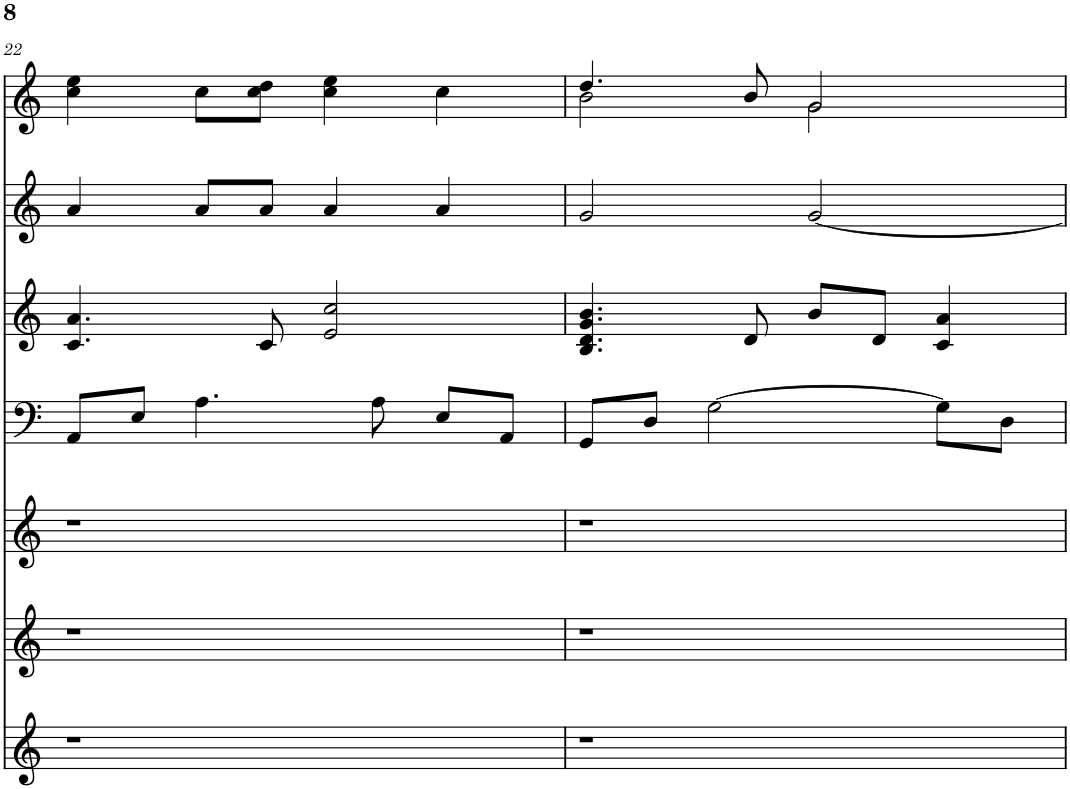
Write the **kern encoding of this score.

**kern	**kern	**kern	**kern	**kern	**kern	**kern
*part7	*part6	*part5	*part4	*part3	*part2	*part1
*staff7	*staff6	*staff5	*staff4	*staff3	*staff2	*staff1
*I"Piano	*I"Piano	*I"Piano	*I"Piano	*I"Piano	*I"Piano	*I"Piano
*I'Pno	*I'Pno	*I'Pno	*I'Pno	*I'Pno	*I'Pno	*I'Pno
!!LO:PB:g=z
*clefG2	*clefG2	*clefG2	*clefF4	*clefG2	*clefG2	*clefG2
*k[]	*k[]	*k[]	*k[]	*k[]	*k[]	*k[]
*	*	*	*M4/4	*M4/4	*M4/4	*M4/4
*	*	*	*met(c)	*met(c)	*met(c)	*met(c)
=22	=22	=22	=22	=22	=22	=22
1r	1r	1r	8AA/L	4.c/ 4.a/	4a/	4cc\ 4ee\
.	.	.	8E/J	.	.	.
.	.	.	4.A\	.	8a/L	8cc\L
.	.	.	.	8c/	8a/J	8cc\ 8dd\J
.	.	.	.	2e/ 2cc/	4a/	4cc\ 4ee\
.	.	.	8A\	.	.	.
.	.	.	8E/L	.	4a/	4cc\
.	.	.	8AA/J	.	.	.
=23	=23	=23	=23	=23	=23	=23
*	*	*	*	*	*	*^
1r	1r	1r	8GG/L	4.B/ 4.d/ 4.g/ 4.b/	2g/	4.dd/	2b\
.	.	.	8D/J	.	.	.	.
.	.	.	[2G\	.	.	.	.
.	.	.	.	8d/	.	8b/	.
.	.	.	.	8b/L	[2g/	2g/	2g\
.	.	.	.	8d/J	.	.	.
.	.	.	8G\L]	4c/ 4a/	.	.	.
.	.	.	8D\J	.	.	.	.
*	*	*	*	*	*	*v	*v
=	=	=	=	=	=	=
*-	*-	*-	*-	*-	*-	*-
